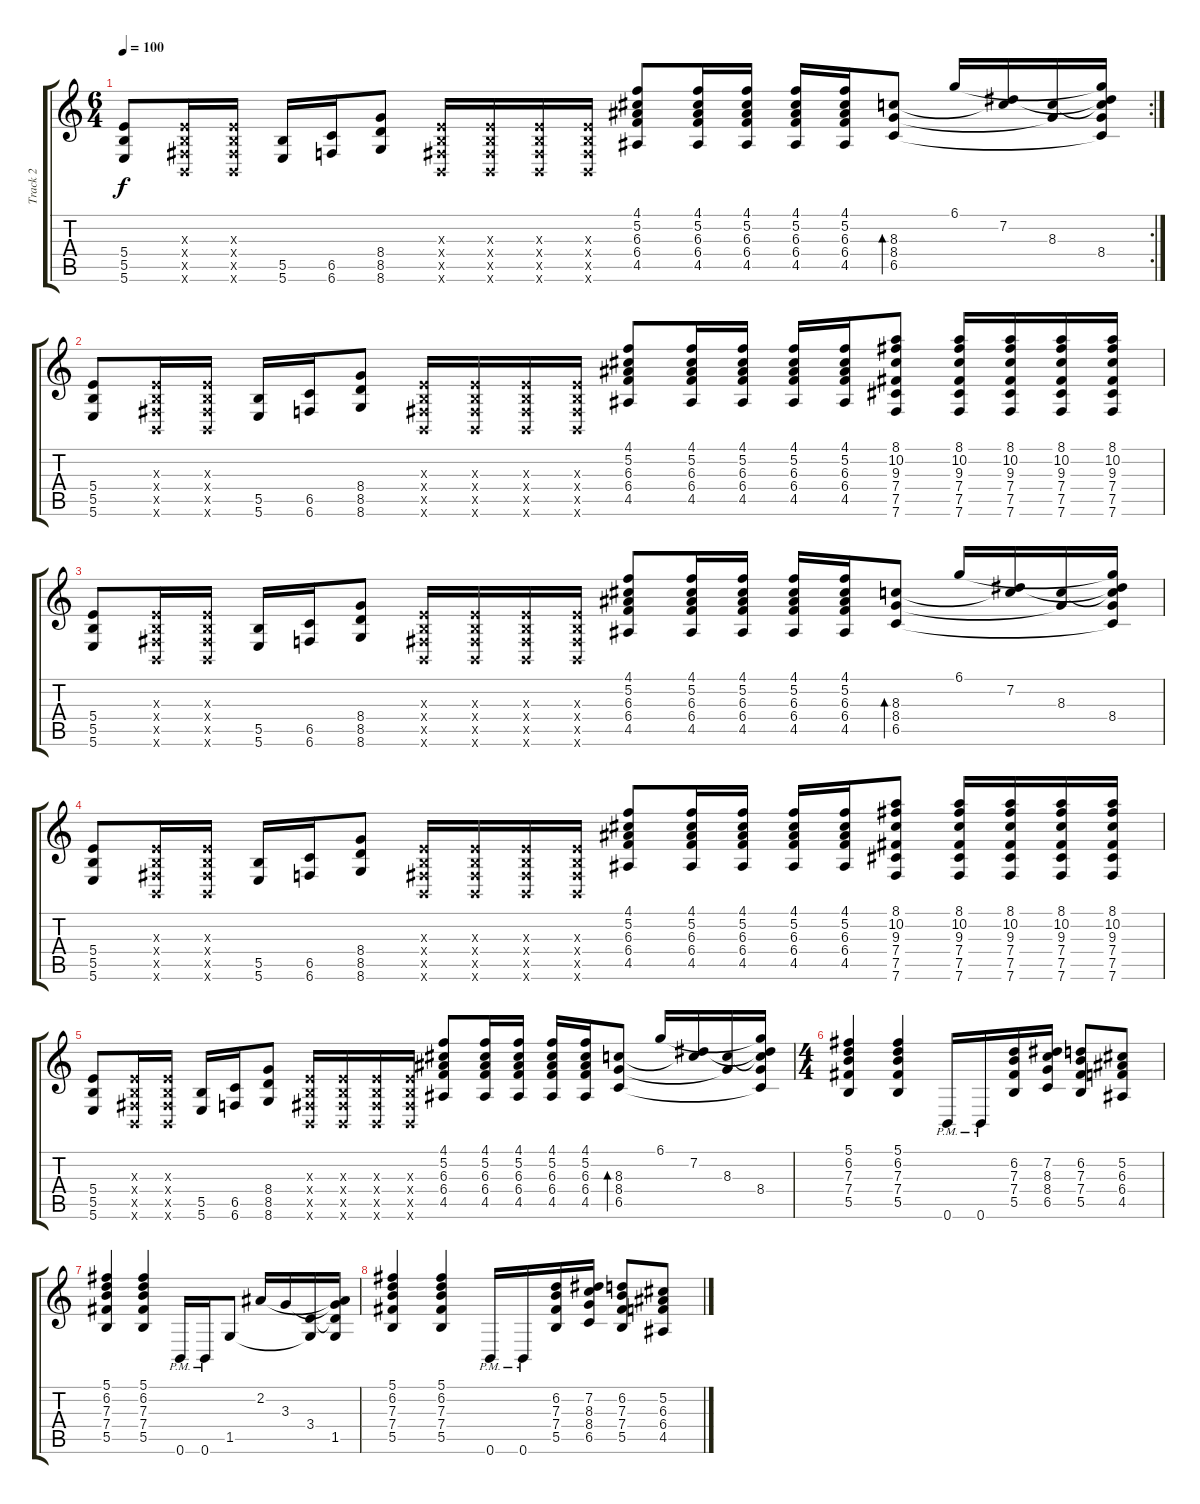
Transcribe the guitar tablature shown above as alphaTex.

\track ("Track 2" "Track 2") {instrument distortionguitar}
\staff {score tabs}
\tuning (Db4 Ab3 E3 B2 Gb2 B1) {hide}
\rc 2
\ts (6 4)
\tempo 100
\clef g2
\ks c
(5.4 5.5 5.6).8{dy f} (0.3{x} 0.4{x} 0.5{x} 0.6{x}).16 (0.3{x} 0.4{x} 0.5{x} 0.6{x}).16 (5.5 5.6).16 (6.5 6.6).16 (8.4 8.5 8.6).8 (0.3{x} 0.4{x} 0.5{x} 0.6{x}).16 (0.3{x} 0.4{x} 0.5{x} 0.6{x}).16 (0.3{x} 0.4{x} 0.5{x} 0.6{x}).16 (0.3{x} 0.4{x} 0.5{x} 0.6{x}).16 (4.1 5.2 6.3 6.4 4.5).8 (4.1 5.2 6.3 6.4 4.5).16 (4.1 5.2 6.3 6.4 4.5).16 (4.1 5.2 6.3 6.4 4.5).16 (4.1 5.2 6.3 6.4 4.5).16 (8.3 8.4 6.5).8{bd 60} 6.1.16 (7.2 8.3{t}).16 (8.3 8.4{t}).16 (6.1{t} 7.2{t} 8.3{t} 8.4 6.5{t}).16 |
(5.4 5.5 5.6).8 (0.3{x} 0.4{x} 0.5{x} 0.6{x}).16 (0.3{x} 0.4{x} 0.5{x} 0.6{x}).16 (5.5 5.6).16 (6.5 6.6).16 (8.4 8.5 8.6).8 (0.3{x} 0.4{x} 0.5{x} 0.6{x}).16 (0.3{x} 0.4{x} 0.5{x} 0.6{x}).16 (0.3{x} 0.4{x} 0.5{x} 0.6{x}).16 (0.3{x} 0.4{x} 0.5{x} 0.6{x}).16 (4.1 5.2 6.3 6.4 4.5).8 (4.1 5.2 6.3 6.4 4.5).16 (4.1 5.2 6.3 6.4 4.5).16 (4.1 5.2 6.3 6.4 4.5).16 (4.1 5.2 6.3 6.4 4.5).16 (8.1 10.2 9.3 7.4 7.5 7.6).8 (8.1 10.2 9.3 7.4 7.5 7.6).16 (8.1 10.2 9.3 7.4 7.5 7.6).16 (8.1 10.2 9.3 7.4 7.5 7.6).16 (8.1 10.2 9.3 7.4 7.5 7.6).16 |
(5.4 5.5 5.6).8 (0.3{x} 0.4{x} 0.5{x} 0.6{x}).16 (0.3{x} 0.4{x} 0.5{x} 0.6{x}).16 (5.5 5.6).16 (6.5 6.6).16 (8.4 8.5 8.6).8 (0.3{x} 0.4{x} 0.5{x} 0.6{x}).16 (0.3{x} 0.4{x} 0.5{x} 0.6{x}).16 (0.3{x} 0.4{x} 0.5{x} 0.6{x}).16 (0.3{x} 0.4{x} 0.5{x} 0.6{x}).16 (4.1 5.2 6.3 6.4 4.5).8 (4.1 5.2 6.3 6.4 4.5).16 (4.1 5.2 6.3 6.4 4.5).16 (4.1 5.2 6.3 6.4 4.5).16 (4.1 5.2 6.3 6.4 4.5).16 (8.3 8.4 6.5).8{bd 60} 6.1.16 (7.2 8.3{t}).16 (8.3 8.4{t}).16 (6.1{t} 7.2{t} 8.3{t} 8.4 6.5{t}).16 |
(5.4 5.5 5.6).8 (0.3{x} 0.4{x} 0.5{x} 0.6{x}).16 (0.3{x} 0.4{x} 0.5{x} 0.6{x}).16 (5.5 5.6).16 (6.5 6.6).16 (8.4 8.5 8.6).8 (0.3{x} 0.4{x} 0.5{x} 0.6{x}).16 (0.3{x} 0.4{x} 0.5{x} 0.6{x}).16 (0.3{x} 0.4{x} 0.5{x} 0.6{x}).16 (0.3{x} 0.4{x} 0.5{x} 0.6{x}).16 (4.1 5.2 6.3 6.4 4.5).8 (4.1 5.2 6.3 6.4 4.5).16 (4.1 5.2 6.3 6.4 4.5).16 (4.1 5.2 6.3 6.4 4.5).16 (4.1 5.2 6.3 6.4 4.5).16 (8.1 10.2 9.3 7.4 7.5 7.6).8 (8.1 10.2 9.3 7.4 7.5 7.6).16 (8.1 10.2 9.3 7.4 7.5 7.6).16 (8.1 10.2 9.3 7.4 7.5 7.6).16 (8.1 10.2 9.3 7.4 7.5 7.6).16 |
(5.4 5.5 5.6).8 (0.3{x} 0.4{x} 0.5{x} 0.6{x}).16 (0.3{x} 0.4{x} 0.5{x} 0.6{x}).16 (5.5 5.6).16 (6.5 6.6).16 (8.4 8.5 8.6).8 (0.3{x} 0.4{x} 0.5{x} 0.6{x}).16 (0.3{x} 0.4{x} 0.5{x} 0.6{x}).16 (0.3{x} 0.4{x} 0.5{x} 0.6{x}).16 (0.3{x} 0.4{x} 0.5{x} 0.6{x}).16 (4.1 5.2 6.3 6.4 4.5).8 (4.1 5.2 6.3 6.4 4.5).16 (4.1 5.2 6.3 6.4 4.5).16 (4.1 5.2 6.3 6.4 4.5).16 (4.1 5.2 6.3 6.4 4.5).16 (8.3 8.4 6.5).8{bd 60} 6.1.16 (7.2 8.3{t}).16 (8.3 8.4{t}).16 (6.1{t} 7.2{t} 8.3{t} 8.4 6.5{t}).16 |
\ts (4 4)
(5.1 6.2 7.3 7.4 5.5).4 (5.1 6.2 7.3 7.4 5.5).4 0.6{pm}.16 0.6{pm}.16 (6.2 7.3 7.4 5.5).16 (7.2 8.3 8.4 6.5).16 (6.2 7.3 7.4 5.5).8 (5.2 6.3 6.4 4.5).8 |
(5.1 6.2 7.3 7.4 5.5).4 (5.1 6.2 7.3 7.4 5.5).4 0.6{pm}.16 0.6{pm}.16 1.5.8 2.2.16 3.3.16 (3.4 1.5{t}).16 (2.2{t} 3.3{t} 3.4{t} 1.5).16 |
(5.1 6.2 7.3 7.4 5.5).4 (5.1 6.2 7.3 7.4 5.5).4 0.6{pm}.16 0.6{pm}.16 (6.2 7.3 7.4 5.5).16 (7.2 8.3 8.4 6.5).16 (6.2 7.3 7.4 5.5).8 (5.2 6.3 6.4 4.5).8
